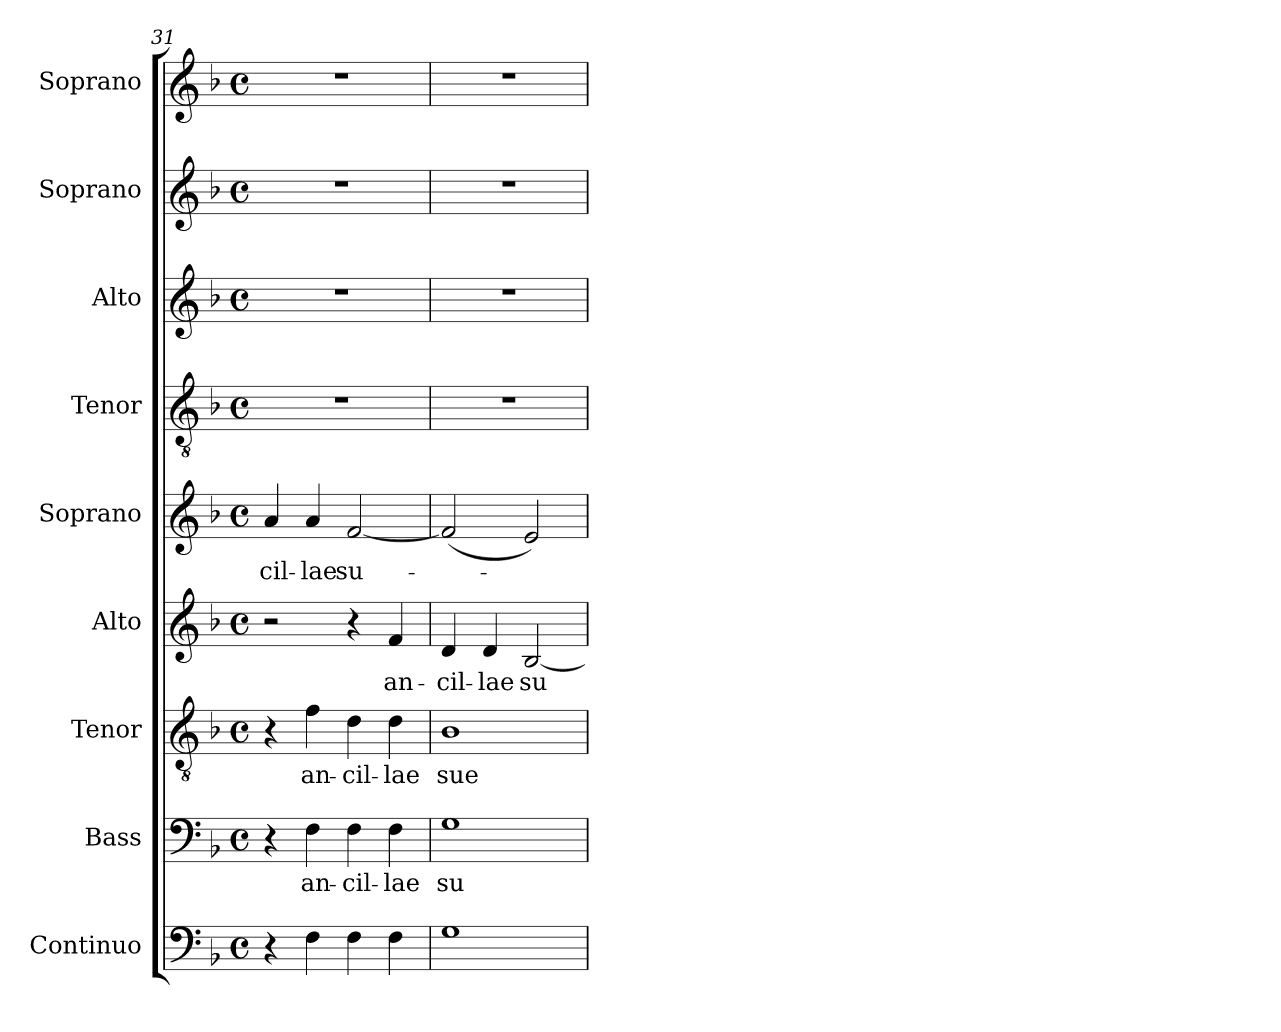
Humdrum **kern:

**kern	**kern	**text	**kern	**text	**kern	**text	**kern	**text	**kern	**kern	**kern	**kern
*part9	*part8	*part8	*part7	*part7	*part6	*part6	*part5	*part5	*part4	*part3	*part2	*part1
*staff9	*staff8	*staff8	*staff7	*staff7	*staff6	*staff6	*staff5	*staff5	*staff4	*staff3	*staff2	*staff1
*I"Continuo	*I"Bass	*	*I"Tenor	*	*I"Alto	*	*I"Soprano	*	*I"Tenor	*I"Alto	*I"Soprano	*I"Soprano
*I'Cont.	*I'B.	*	*I'T.	*	*I'A.	*	*I'S.	*	*I'T.	*I'A.	*I'S.	*I'S.
*clefF4	*clefF4	*	*clefGv2	*	*clefG2	*	*clefG2	*	*clefGv2	*clefG2	*clefG2	*clefG2
*	*	*	*ITrd7c12	*	*	*	*	*	*ITrd7c12	*	*	*
*k[b-]	*k[b-]	*	*k[b-]	*	*k[b-]	*	*k[b-]	*	*k[b-]	*k[b-]	*k[b-]	*k[b-]
*F:	*F:	*	*F:	*	*F:	*	*F:	*	*F:	*F:	*F:	*F:
*M4/4	*M4/4	*	*M4/4	*	*M4/4	*	*M4/4	*	*M4/4	*M4/4	*M4/4	*M4/4
*met(c)	*met(c)	*	*met(c)	*	*met(c)	*	*met(c)	*	*met(c)	*met(c)	*met(c)	*met(c)
=31	=31	=31	=31	=31	=31	=31	=31	=31	=31	=31	=31	=31
!	!	!	!	!	!	!	!	!LO:LY:b:color=#000000	!	!	!	!
4r	4r	.	4r	.	2r	.	4ai/	-cil-	1r	1r	1r	1r
!	!	!LO:LY:b:color=#000000	!	!	!	!	!	!	!	!	!	!
!	!	!	!	!LO:LY:b:color=#000000	!	!	!	!	!	!	!	!
!	!	!	!	!	!	!	!	!LO:LY:b:color=#000000	!	!	!	!
4Fi\	4Fi\	an-	4Fi\	an-	.	.	4ai/	-lae	.	.	.	.
!	!	!LO:LY:b:color=#000000	!	!	!	!	!	!	!	!	!	!
!	!	!	!	!LO:LY:b:color=#000000	!	!	!	!	!	!	!	!
!	!	!	!	!	!	!	!	!LO:LY:b:color=#000000	!	!	!	!
4Fi\	4Fi\	-cil-	4Di\	-cil-	4r	.	[<2fi/	su-	.	.	.	.
!	!	!LO:LY:b:color=#000000	!	!	!	!	!	!	!	!	!	!
!	!	!	!	!LO:LY:b:color=#000000	!	!	!	!	!	!	!	!
!	!	!	!	!	!	!LO:LY:b:color=#000000	!	!	!	!	!	!
4Fi\	4Fi\	-lae	4Di\	-lae	4fi/	an-	.	.	.	.	.	.
!!LO:PB:g=z
=32	=32	=32	=32	=32	=32	=32	=32	=32	=32	=32	=32	=32
!	!	!LO:LY:b:color=#000000	!	!	!	!	!	!	!	!	!	!
!	!	!	!	!LO:LY:b:color=#000000	!	!	!	!	!	!	!	!
!	!	!	!	!	!	!LO:LY:b:color=#000000	!	!	!	!	!	!
1Gi	1Gi	su-	1BB-i	sue-	4di/	-cil-	(2fi/]	.	1r	1r	1r	1r
!	!	!	!	!	!	!LO:LY:b:color=#000000	!	!	!	!	!	!
.	.	.	.	.	4di/	-lae	.	.	.	.	.	.
!	!	!	!	!	!	!LO:LY:b:color=#000000	!	!	!	!	!	!
.	.	.	.	.	[<2B-i/	su-	2ei/)	.	.	.	.	.
=	=	=	=	=	=	=	=	=	=	=	=	=
*-	*-	*-	*-	*-	*-	*-	*-	*-	*-	*-	*-	*-
